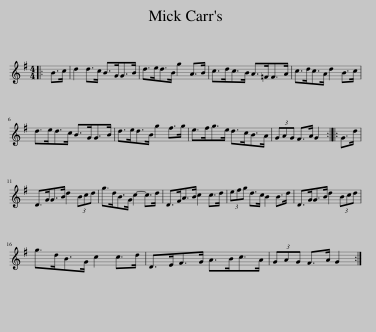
X:1
L:1/8
M:4/4
I:linebreak $
K:G
V:1 treble
V:1
|: B>c | d2 d>c B>GG>B | d>ed>B g2 A>B | c>dc>B A>=FF>A | c>dc>A d2 B>c |$ %5
 d>ed>c B>GG>B | d>ed>B g2 f>g | e>fg>e d>cB>A | (3GAG F>A G2 :: G>d |$ %10
 D>GG>B d2 (3Bcd | g>dB>G c2- c>d | D>FA>B c2 c>d | (3efg d>c B2 B>d | D>GG>B d2 (3Bcd |$ %15
 g>dB>G c2 c>d | D>EF>G A>Bc>A | (3GAG F>A G2 :| %18
